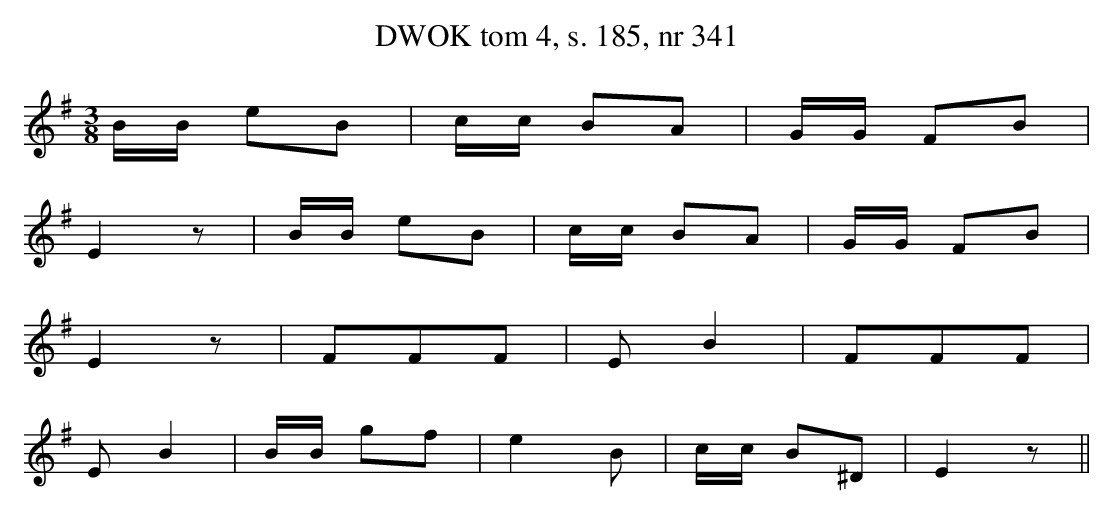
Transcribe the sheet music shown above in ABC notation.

X:1
T: DWOK tom 4, s. 185, nr 341
L: 1/16
M: 3/8
K: G
BB e2B2 | cc B2A2 | GG F2B2 |
E4 z2 | BB e2B2 | cc B2A2 | GG F2B2 |
E4 z2 | F2F2F2 | E2 B4 | F2F2F2 |
E2 B4 | BB g2f2 | e4 B2 | cc B2^D2 | E4 z2 ||
